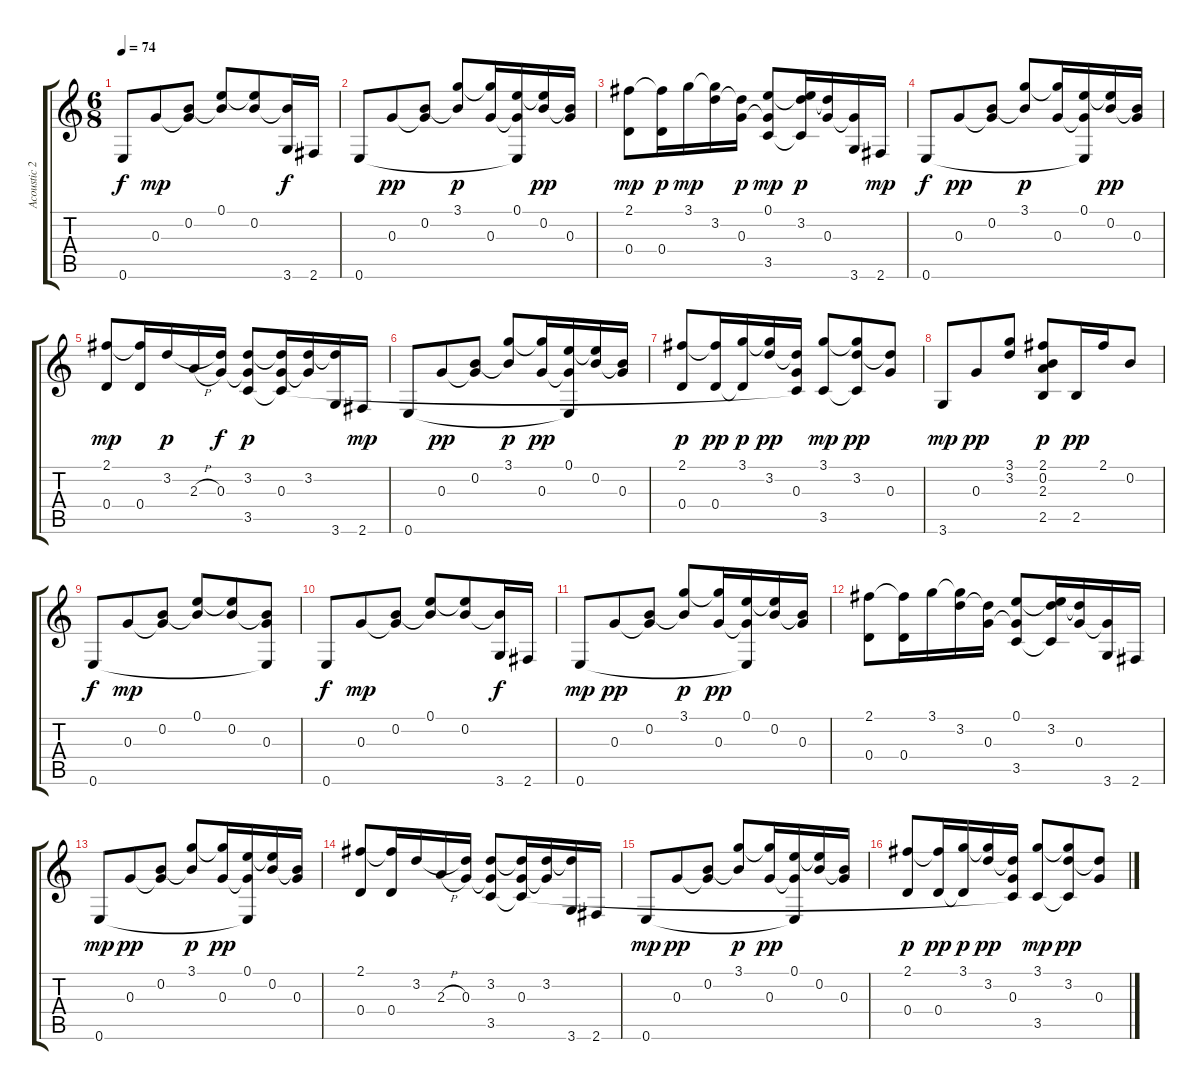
\track ("Acoustic 2" "Acoustic 2") {instrument acousticguitarnylon}
\staff {score tabs}
\tuning (E4 B3 G3 D3 A2 E2) {hide}
\ts (6 8)
\tempo 74
\clef g2
\ks c
0.6.8{dy f} 0.3.8{dy mp} (0.2 0.3{t}).8 (0.1 0.2{t}).8 (0.1{t} 0.2).8 (0.2{t} 3.6).16{dy f} 2.6.16 |
0.6.8 0.3.8{dy pp} (0.2 0.3{t}).8 (3.1 0.2{t}).8{dy p} (3.1{t} 0.3).16 (0.1 0.3{t} 0.6{t}).16 (0.1{t} 0.2).16{dy pp} (0.2{t} 0.3).16 |
(2.1 0.4).8{dy mp} (2.1{t} 0.4).16{dy p} 3.1.16{dy mp} (3.1{t} 3.2).16 (3.2{t} 0.3).16{dy p} (0.1 0.3{t} 3.5).8{dy mp} (0.1{t} 3.2 3.5{t}).16{dy p} (3.2{t} 0.3).16 (0.3{t} 3.6).16 2.6.16{dy mp} |
0.6.8{dy f} 0.3.8{dy pp} (0.2 0.3{t}).8 (3.1 0.2{t}).8{dy p} (3.1{t} 0.3).16 (0.1 0.3{t} 0.6{t}).16 (0.1{t} 0.2).16{dy pp} (0.2{t} 0.3).16 |
(2.1 0.4).8{dy mp} (2.1{t} 0.4).16 3.2.16{dy p} 2.3{h}.16 (3.2{t} 0.3).16{dy f} (3.2 0.3{t} 3.5).8{dy p} (3.2{t} 0.3 3.5{t}).16 (3.2 0.3{t}).16 (3.2{t} 3.6).16 2.6.16{dy mp} |
0.6.8 0.3.8{dy pp} (0.2 0.3{t}).8 (3.1 0.2{t}).8{dy p} (3.1{t} 0.3).16{dy pp} (0.1 0.3{t} 0.6{t}).16 (0.1{t} 0.2).16 (0.2{t} 0.3).16 |
(2.1 0.4).8{dy p} (2.1{t} 0.4).16{dy pp} (3.1 0.4{t}).16{dy p} (3.1{t} 3.2).16{dy pp} (3.2{t} 0.3 3.5{t}).16 (3.1 3.5).8{dy mp} (3.1{t} 3.2 3.5{t}).8{dy pp} (3.2{t} 0.3).8 |
3.6.8{dy mp} 0.3.8{dy pp} (3.1 3.2).8 (2.1 0.2 2.3 2.5).8{dy p} 2.5.16{dy pp} 2.1.16 0.2.8 |
0.6.8{dy f} 0.3.8{dy mp} (0.2 0.3{t}).8 (0.1 0.2{t}).8 (0.1{t} 0.2).8 (0.2{t} 0.3 0.6{t}).8 |
0.6.8{dy f} 0.3.8{dy mp} (0.2 0.3{t}).8 (0.1 0.2{t}).8 (0.1{t} 0.2).8 (0.2{t} 3.6).16{dy f} 2.6.16 |
0.6.8{dy mp} 0.3.8{dy pp} (0.2 0.3{t}).8 (3.1 0.2{t}).8{dy p} (3.1{t} 0.3).16{dy pp} (0.1 0.3{t} 0.6{t}).16 (0.1{t} 0.2).16 (0.2{t} 0.3).16 |
(2.1 0.4).8 (2.1{t} 0.4).16 3.1.16 (3.1{t} 3.2).16 (3.2{t} 0.3).16 (0.1 0.3{t} 3.5).8 (0.1{t} 3.2 3.5{t}).16 (3.2{t} 0.3).16 (0.3{t} 3.6).16 2.6.16 |
0.6.8{dy mp} 0.3.8{dy pp} (0.2 0.3{t}).8 (3.1 0.2{t}).8{dy p} (3.1{t} 0.3).16{dy pp} (0.1 0.3{t} 0.6{t}).16 (0.1{t} 0.2).16 (0.2{t} 0.3).16 |
(2.1 0.4).8 (2.1{t} 0.4).16 3.2.16 2.3{h}.16 (3.2{t} 0.3).16 (3.2 0.3{t} 3.5).8 (3.2{t} 0.3 3.5{t}).16 (3.2 0.3{t}).16 (3.2{t} 3.6).16 2.6.16 |
0.6.8{dy mp} 0.3.8{dy pp} (0.2 0.3{t}).8 (3.1 0.2{t}).8{dy p} (3.1{t} 0.3).16{dy pp} (0.1 0.3{t} 0.6{t}).16 (0.1{t} 0.2).16 (0.2{t} 0.3).16 |
(2.1 0.4).8{dy p} (2.1{t} 0.4).16{dy pp} (3.1 0.4{t}).16{dy p} (3.1{t} 3.2).16{dy pp} (3.2{t} 0.3 3.5{t}).16 (3.1 3.5).8{dy mp} (3.1{t} 3.2 3.5{t}).8{dy pp} (3.2{t} 0.3).8
